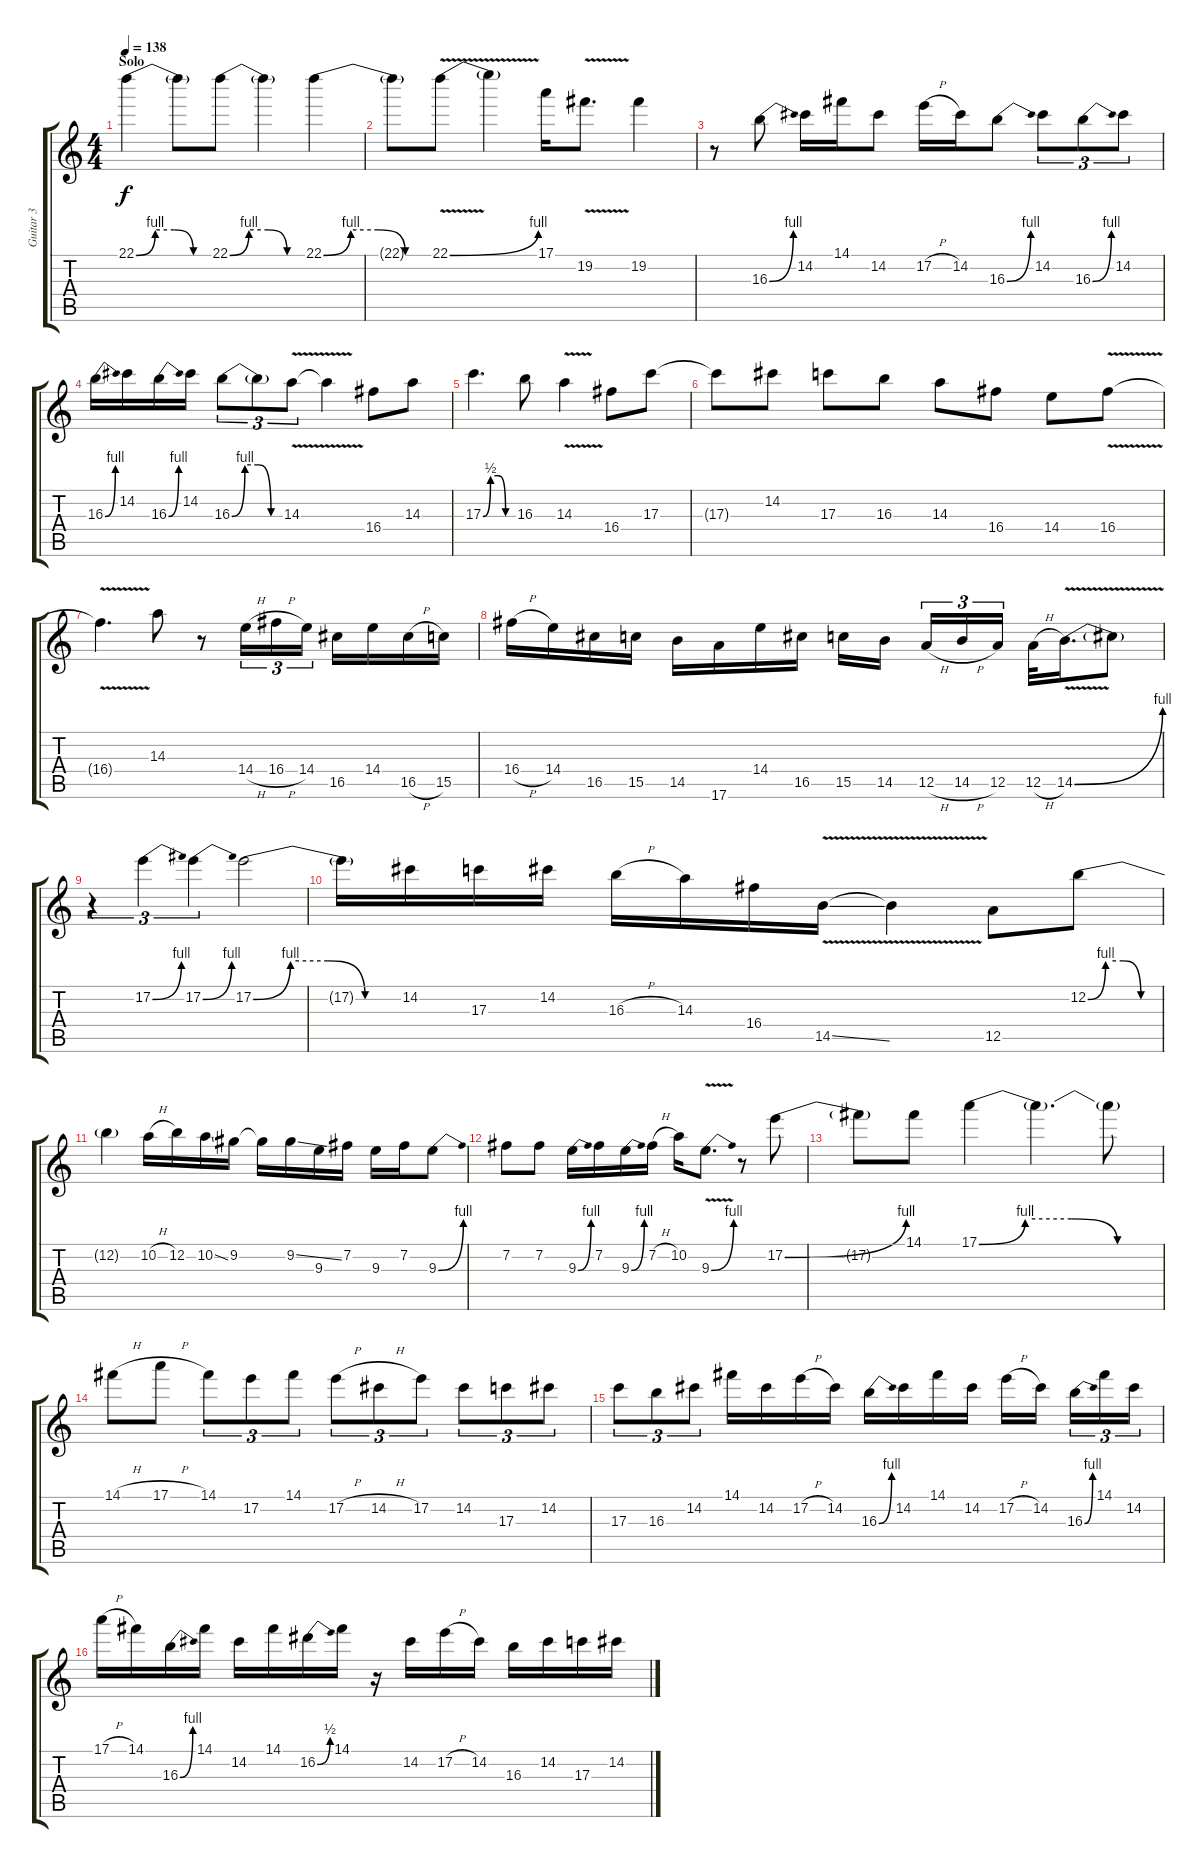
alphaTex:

\track ("Guitar 3" "Guitar 3") {instrument distortionguitar}
\staff {score tabs}
\tuning (E4 B3 G3 D3 A2 E2) {hide}
\ts (4 4)
\section ("" "Solo")
\tempo 138
\clef g2
\ks c
22.1{be (custom 0 0 15 4 30 4 45 0 60 0)}.4{dy f} 22.1{t}.8 22.1{be (custom 0 0 15 4 30 4 45 0 60 0)}.8 22.1{t}.4 22.1{be (custom 0 0 15 4 30 4 45 0 60 0)}.4 |
22.1{t}.8 22.1{be (bend 0 0 60 4) v}.8 22.1{t}.4 17.1.16 19.2{v}.8{d} 19.2.4 |
r.8 16.3{be (bend 0 0 60 4)}.8 14.2.16 14.1.16 14.2.8 17.2{h}.16 14.2.16 16.3{be (bend 0 0 60 4)}.8 14.2.8{tu (3 2)} 16.3{be (bend 0 0 60 4)}.8{tu (3 2)} 14.2.8{tu (3 2)} |
16.3{be (bend 0 0 60 4)}.16 14.2.16 16.3{be (bend 0 0 60 4)}.16 14.2.16 16.3{be (custom 0 0 15 4 30 4 45 0 60 0)}.8{tu (3 2)} 16.3{t}.8{tu (3 2)} 14.3{v}.8{tu (3 2)} 14.3{t}.4 16.4.8 14.3.8 |
17.3{be (custom 0 0 15 2 30 2 45 0 60 0)}.4{d} 16.3.8 14.3{v}.4 16.4.8 17.3.8 |
17.3{t}.8 14.2.8 17.3.8 16.3.8 14.3.8 16.4.8 14.4.8 16.4{v}.8 |
16.4{t}.4{d} 14.3.8 r.8 14.4{h}.16{tu (3 2)} 16.4{h}.16{tu (3 2)} 14.4.16{tu (3 2)} 16.5.16 14.4.16 16.5{h}.16 15.5.16 |
16.4{h}.16 14.4.16 16.5.16 15.5.16 14.5.16 17.6.16 14.4.16 16.5.16 15.5.16 14.5.16 12.5{h}.16{tu (3 2)} 14.5{h}.16{tu (3 2)} 12.5.16{tu (3 2)} 12.5{h}.32 14.5{be (bend 0 0 60 4) v}.16{d} 14.5{t}.8 |
r.4{tu (3 2)} 17.2{be (bend 0 0 60 4)}.4{tu (3 2)} 17.2{be (bend 0 0 60 4)}.4{tu (3 2)} 17.2{be (custom 0 0 15 4 30 4 45 0 60 0)}.2 |
17.2{t}.16 14.2.16 17.3.16 14.2.16 16.3{h}.16 14.3.16 16.4.16 14.5{v ss}.16 14.5{t}.4 12.5.8 12.2{be (custom 0 0 15 4 30 4 45 0 60 0)}.8 |
12.2{t}.4 10.2{h}.16 12.2.16 10.2{ss}.16 9.2.16 9.2{t}.16 9.2{ss}.16 9.3.16 7.2.16 9.3.16 7.2.16 9.3{be (bend 0 0 60 4)}.8 |
7.2.8 7.2.8 9.3{be (bend 0 0 60 4)}.16 7.2.16 9.3{be (bend 0 0 60 4)}.16 7.2{h}.16 10.2.16 9.3{be (bend 0 0 60 4) v}.8{d} r.8 17.2{be (bend 0 0 60 4)}.8 |
17.2{t}.8 14.1.8 17.1{be (custom 0 0 15 4 30 4 45 0 60 0)}.4 17.1{t}.4{d} 17.1{t}.8 |
14.1{h}.8 17.1{h}.8 14.1.8{tu (3 2)} 17.2.8{tu (3 2)} 14.1.8{tu (3 2)} 17.2{h}.8{tu (3 2)} 14.2{h}.8{tu (3 2)} 17.2.8{tu (3 2)} 14.2.8{tu (3 2)} 17.3.8{tu (3 2)} 14.2.8{tu (3 2)} |
17.3.8{tu (3 2)} 16.3.8{tu (3 2)} 14.2.8{tu (3 2)} 14.1.16 14.2.16 17.2{h}.16 14.2.16 16.3{be (bend 0 0 60 4)}.16 14.2.16 14.1.16 14.2.16 17.2{h}.16 14.2.16 16.3{be (bend 0 0 60 4)}.16{tu (3 2)} 14.1.16{tu (3 2)} 14.2.16{tu (3 2)} |
17.1{h}.16 14.1.16 16.3{be (bend 0 0 60 4)}.16 14.1.16 14.2.16 14.1.16 16.2{be (bend 0 0 60 2)}.16 14.1.16 r.16 14.2.16 17.2{h}.16 14.2.16 16.3.16 14.2.16 17.3.16 14.2.16
